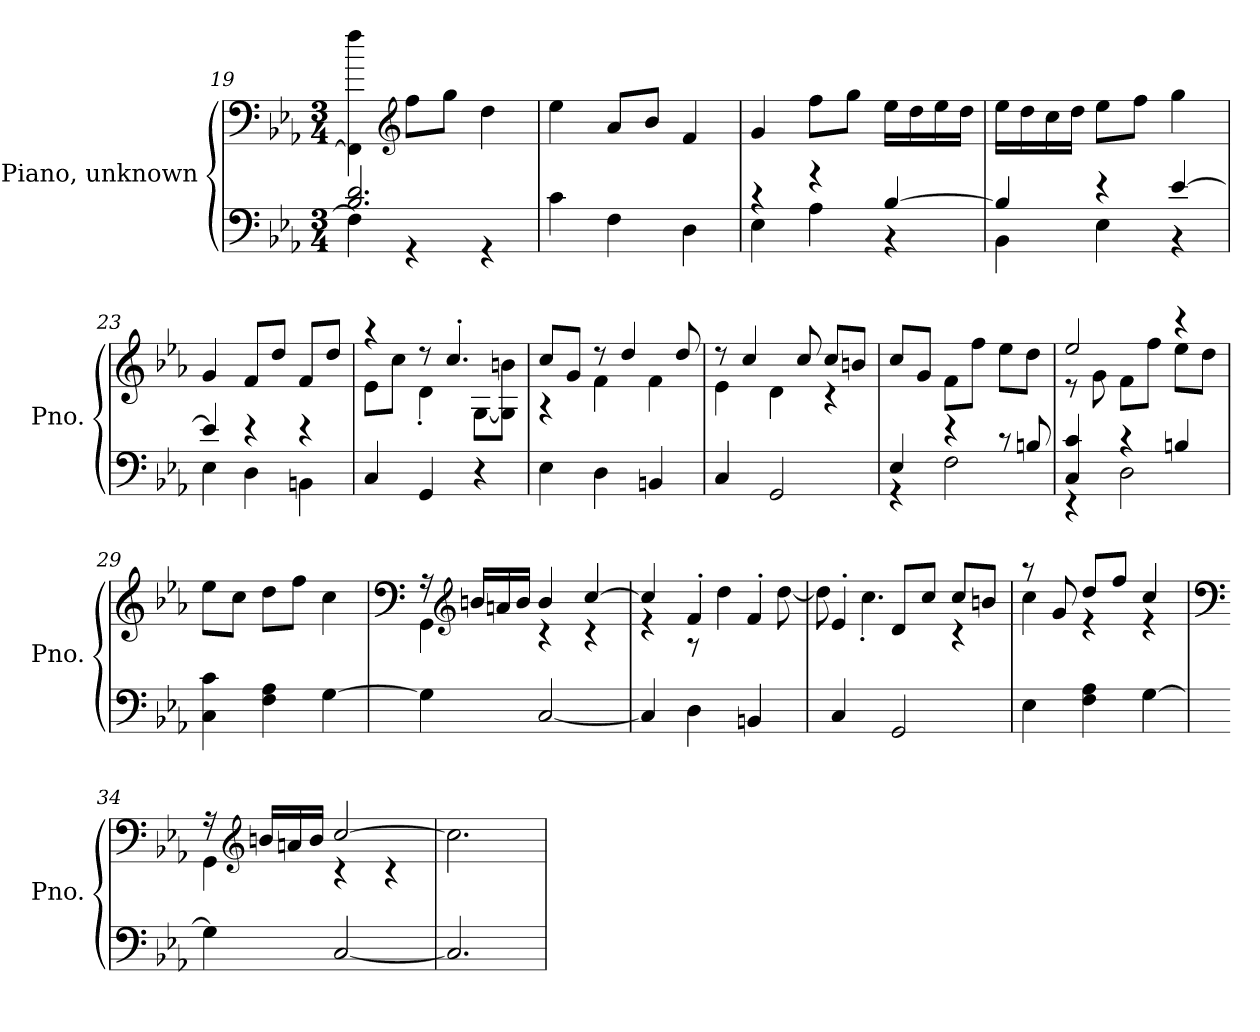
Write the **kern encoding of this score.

**kern	**kern
*part1	*part1
*staff2	*staff1
*I"Piano, unknown	*
*I'Pno.	*
!!LO:LB:g=z
*clefF4	*clefF4
*k[b-e-a-]	*k[b-e-a-]
*M3/4	*M3/4
=19	=19
*^	*
2.B-/ 2.d/	4F\]	4FF\] 4ff\
*	*	*clefG2
.	4r	8ff\L
.	.	8gg\J
.	4r	4dd\
*v	*v	*
=20	=20
4c\	4ee-\
4F\	8a-/L
.	8b-/J
4D\	4f/
=21	=21
*^	*
4r	4E-\	4g/
4r	4A-\	8ff\L
.	.	8gg\J
[4B-/	4r	16ee-\LL
.	.	16dd\
.	.	16ee-\
.	.	16dd\JJ
=22	=22	=22
4B-/]	4BB-\	16ee-\LL
.	.	16dd\
.	.	16cc\
.	.	16dd\JJ
4r	4E-\	8ee-\L
.	.	8ff\J
[4e-/	4r	4gg\
=23	=23	=23
4e-/]	4E-\	4g/
4r	4D\	8f/L
.	.	8dd/J
4r	4BBn\	8f/L
.	.	8dd/J
*v	*v	*
=24	=24
*	*^
4C/	4r	8e-\L
.	.	8cc\J
4GG/	8r	4d'\
.	4.cc'/	.
4r	.	[8G\L
.	.	8G\] 8bn\J
!!LO:LB:g=z	!!
=25	=25	=25
4E-\	8cc/L	4r
.	8g/J	.
4D\	8r	4f\
.	4dd/	.
4BBn/	.	4f\
.	8dd/	.
=26	=26	=26
4C/	8r	4e-\
.	4cc/	.
2GG/	.	4d\
.	8cc/	.
.	8cc/L	4r
.	8bn/J	.
*	*v	*v
=27	=27
*^	*
4E-/	4r	8cc/L
.	.	8g/J
4r	2F\	8f\L
.	.	8ff\J
8r	.	8ee-\L
8Bn/	.	8dd\J
=28	=28	=28
*	*	*^
4C/ 4c/	4r	2ee-/	8r
.	.	.	8g\
4r	2D\	.	8f\L
.	.	.	8ff\J
4Bn/	.	4r	8ee-\L
.	.	.	8dd\J
*v	*v	*	*
*	*v	*v
=29	=29
4C\ 4c\	8ee-\L
.	8cc\J
4F\ 4A-\	8dd\L
.	8ff\J
[4G\	4cc\
!!LO:LB:g=z
=30	=30
*	*clefF4
*	*^
4G\]	16r	4GG\
*	*clefG2	*
.	16bn/LL	.
.	16an/	.
.	16b/JJ	.
[2C/	4b/	4r
.	[4cc/	4r
=31	=31	=31
4C/]	4cc/]	4r
4D\	4f'/	8r
.	.	4dd\
4BBn/	4f'/	.
.	.	[8dd\
=32	=32	=32
4C/	4e-'/	8dd\]
.	.	4.cc'\
2GG/	8d/L	.
.	8cc/J	.
.	8cc/L	4r
.	8bn/J	.
=33	=33	=33
4E-\	8r	4cc\
.	8g/	.
4F\ 4A-\	8dd/L	4r
.	8ff/J	.
[4G\	4cc/	4r
=34	=34	=34
*	*clefF4	*
4G\]	16r	4GG\
*	*clefG2	*
.	16bn/LL	.
.	16an/	.
.	16b/JJ	.
[2C/	[2cc/	4r
.	.	4r
*	*v	*v
!!LO:PB:g=z
=35	=35
2.C/]	2.cc\]
=	=
*-	*-
